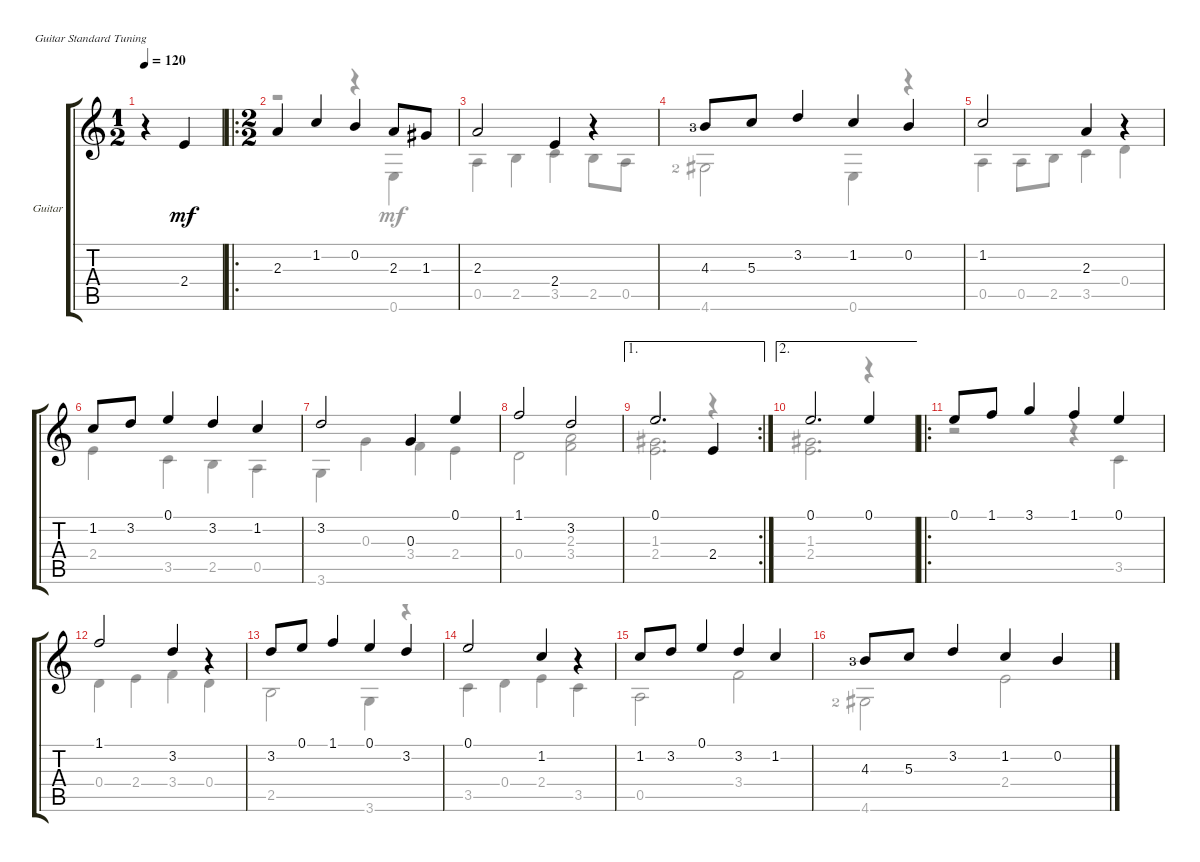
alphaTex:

\defaultSystemsLayout 4
\bracketExtendMode groupsimilarinstruments
\firstSystemTrackNameOrientation horizontal
\otherSystemsTrackNameOrientation horizontal
\track ("Guitar" "Guitar") {instrument acousticguitarsteel}
\staff {score tabs}
\tuning (E4 B3 G3 D3 A2 E2)
\voice
\ts (1 2)
\tempo 120
\clef g2
\ks c
r.4{dy mf instrument acousticguitarsteel} 2.4.4 |
\ro
\ts (2 2)
2.3.4 1.2.4 0.2.4 2.3.8 1.3.8 |
2.3.2 2.4.4 r.4 |
4.3{lf 4}.8 5.3.8 3.2.4 1.2.4 0.2.4 |
1.2.2 2.3.4 r.4 |
1.2.8 3.2.8 0.1.4 3.2.4 1.2.4 |
3.2.2 0.3.4 0.1.4 |
1.1.2 3.2.2 |
\ae 1
\rc 2
0.1.2{d} 2.4.4 |
\ae 2
0.1.2{d} 0.1.4 |
\ro
0.1.8 1.1.8 3.1.4 1.1.4 0.1.4 |
1.1.2 3.2.4 r.4 |
3.2.8 0.1.8 1.1.4 0.1.4 3.2.4 |
0.1.2 1.2.4 r.4 |
1.2.8 3.2.8 0.1.4 3.2.4 1.2.4 |
4.3{lf 4}.8 5.3.8 3.2.4 1.2.4 0.2.4
\voice
\clef g2
\ottava regular
\simile none
\ks c
|
r.2 r.4 0.6.4 |
0.5.4 2.5.4 3.5.4 2.5.8 0.5.8 |
4.6{lf 3}.2 0.6.4 r.4 |
0.5.4 0.5.8 2.5.8 3.5.4 0.4.4 |
2.4.4 3.5.4 2.5.4 0.5.4 |
3.6.4 0.3.4 3.4.4 2.4.4 |
0.4.2 (3.4 2.3).2 |
(2.4 1.3).2{d} r.4 |
(2.4 1.3).2{d} r.4 |
r.2 r.4 3.5.4 |
0.4.4 2.4.4 3.4.4 0.4.4 |
2.5.2 3.6.4 r.4 |
3.5.4 0.4.4 2.4.4 3.5.4 |
0.5.2 3.4.2 |
4.6{lf 3}.2 2.4.2
